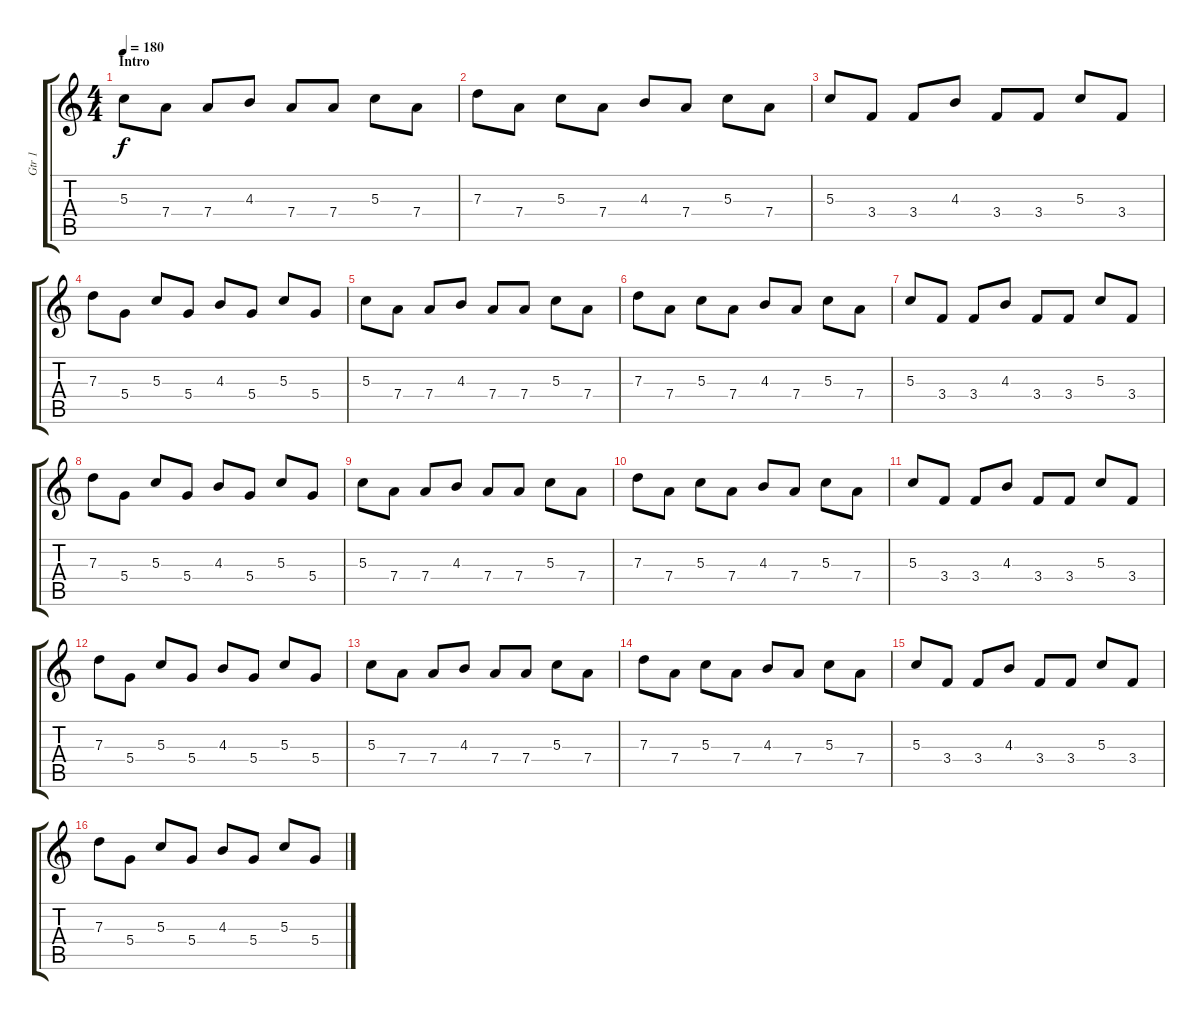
\track ("Gtr 1" "Gtr 1") {instrument distortionguitar}
\staff {score tabs}
\tuning (E4 B3 G3 D3 A2 E2) {hide}
\ts (4 4)
\section ("" "Intro")
\tempo 180
\clef g2
\ks c
5.3.8{dy f instrument distortionguitar} 7.4.8 7.4.8 4.3.8 7.4.8 7.4.8 5.3.8 7.4.8 |
7.3.8 7.4.8 5.3.8 7.4.8 4.3.8 7.4.8 5.3.8 7.4.8 |
5.3.8 3.4.8 3.4.8 4.3.8 3.4.8 3.4.8 5.3.8 3.4.8 |
7.3.8 5.4.8 5.3.8 5.4.8 4.3.8 5.4.8 5.3.8 5.4.8 |
5.3.8 7.4.8 7.4.8 4.3.8 7.4.8 7.4.8 5.3.8 7.4.8 |
7.3.8 7.4.8 5.3.8 7.4.8 4.3.8 7.4.8 5.3.8 7.4.8 |
5.3.8 3.4.8 3.4.8 4.3.8 3.4.8 3.4.8 5.3.8 3.4.8 |
7.3.8 5.4.8 5.3.8 5.4.8 4.3.8 5.4.8 5.3.8 5.4.8 |
5.3.8 7.4.8 7.4.8 4.3.8 7.4.8 7.4.8 5.3.8 7.4.8 |
7.3.8 7.4.8 5.3.8 7.4.8 4.3.8 7.4.8 5.3.8 7.4.8 |
5.3.8 3.4.8 3.4.8 4.3.8 3.4.8 3.4.8 5.3.8 3.4.8 |
7.3.8 5.4.8 5.3.8 5.4.8 4.3.8 5.4.8 5.3.8 5.4.8 |
5.3.8 7.4.8 7.4.8 4.3.8 7.4.8 7.4.8 5.3.8 7.4.8 |
7.3.8 7.4.8 5.3.8 7.4.8 4.3.8 7.4.8 5.3.8 7.4.8 |
5.3.8 3.4.8 3.4.8 4.3.8 3.4.8 3.4.8 5.3.8 3.4.8 |
7.3.8 5.4.8 5.3.8 5.4.8 4.3.8 5.4.8 5.3.8 5.4.8
